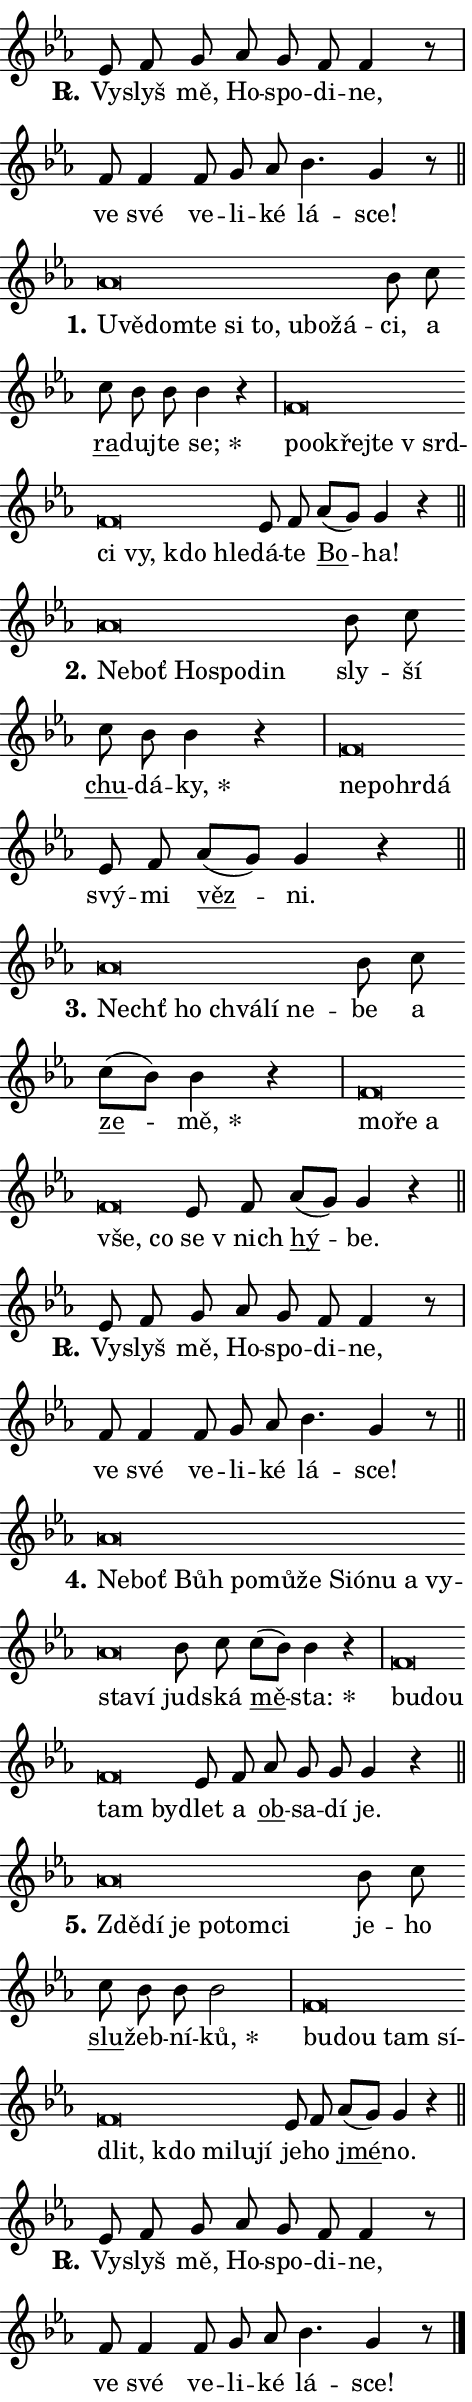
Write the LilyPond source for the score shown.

\version "2.24.0"
\header { tagline = "" }
\paper {
  indent = 0\cm
  top-margin = 0\cm
  right-margin = 0.13\cm % to fit lyric hyphens
  bottom-margin = 0\cm
  left-margin = 0\cm
  paper-width = 8\cm
  page-breaking = #ly:one-page-breaking
  system-system-spacing.basic-distance = #11
  score-system-spacing.basic-distance = #11
  ragged-last = ##f
}


%% Author: Thomas Morley
%% https://lists.gnu.org/archive/html/lilypond-user/2020-05/msg00002.html
#(define (line-position grob)
"Returns position of @var[grob} in current system:
   @code{'start}, if at first time-step
   @code{'end}, if at last time-step
   @code{'middle} otherwise
"
  (let* ((col (ly:item-get-column grob))
         (ln (ly:grob-object col 'left-neighbor))
         (rn (ly:grob-object col 'right-neighbor))
         (col-to-check-left (if (ly:grob? ln) ln col))
         (col-to-check-right (if (ly:grob? rn) rn col))
         (break-dir-left
           (and
             (ly:grob-property col-to-check-left 'non-musical #f)
             (ly:item-break-dir col-to-check-left)))
         (break-dir-right
           (and
             (ly:grob-property col-to-check-right 'non-musical #f)
             (ly:item-break-dir col-to-check-right))))
        (cond ((eqv? 1 break-dir-left) 'start)
              ((eqv? -1 break-dir-right) 'end)
              (else 'middle))))

#(define (tranparent-at-line-position vctor)
  (lambda (grob)
  "Relying on @code{line-position} select the relevant enry from @var{vctor}.
Used to determine transparency,"
    (case (line-position grob)
      ((end) (not (vector-ref vctor 0)))
      ((middle) (not (vector-ref vctor 1)))
      ((start) (not (vector-ref vctor 2))))))

noteHeadBreakVisibility =
#(define-music-function (break-visibility)(vector?)
"Makes @code{NoteHead}s transparent relying on @var{break-visibility}"
#{
  \override NoteHead.transparent =
    #(tranparent-at-line-position break-visibility)
#})

#(define delete-ledgers-for-transparent-note-heads
  (lambda (grob)
    "Reads whether a @code{NoteHead} is transparent.
If so this @code{NoteHead} is removed from @code{'note-heads} from
@var{grob}, which is supposed to be @code{LedgerLineSpanner}.
As a result ledgers are not printed for this @code{NoteHead}"
    (let* ((nhds-array (ly:grob-object grob 'note-heads))
           (nhds-list
             (if (ly:grob-array? nhds-array)
                 (ly:grob-array->list nhds-array)
                 '()))
           ;; Relies on the transparent-property being done before
           ;; Staff.LedgerLineSpanner.after-line-breaking is executed.
           ;; This is fragile ...
           (to-keep
             (remove
               (lambda (nhd)
                 (ly:grob-property nhd 'transparent #f))
               nhds-list)))
      ;; TODO find a better method to iterate over grob-arrays, similiar
      ;; to filter/remove etc for lists
      ;; For now rebuilt from scratch
      (set! (ly:grob-object grob 'note-heads)  '())
      (for-each
        (lambda (nhd)
          (ly:pointer-group-interface::add-grob grob 'note-heads nhd))
        to-keep))))

squashNotes = {
  \override NoteHead.X-extent = #'(-0.2 . 0.2)
  \override NoteHead.Y-extent = #'(-0.75 . 0)
  \override NoteHead.stencil =
    #(lambda (grob)
       (let ((pos (ly:grob-property grob 'staff-position)))
         (begin
           (if (< pos -7) (display "ERROR: Lower brevis then expected\n") (display ""))
           (if (<= pos -6) ly:text-interface::print ly:note-head::print))))
}
unSquashNotes = {
  \revert NoteHead.X-extent
  \revert NoteHead.Y-extent
  \revert NoteHead.stencil
}

hideNotes = \noteHeadBreakVisibility #begin-of-line-visible
unHideNotes = \noteHeadBreakVisibility #all-visible

% work-around for resetting accidentals
% https://lilypond.org/doc/v2.23/Documentation/notation/displaying-rhythms#unmetered-music
cadenzaMeasure = {
  \cadenzaOff
  \partial 1024 s1024
  \cadenzaOn
}

#(define-markup-command (accent layout props text) (markup?)
  "Underline accented syllable"
  (interpret-markup layout props
    #{\markup \override #'(offset . 4.3) \underline { #text }#}))

responsum = \markup \concat {
  "R" \hspace #-1.05 \path #0.1 #'((moveto 0 0.07) (lineto 0.9 0.8)) \hspace #0.05 "."
}

spaceSize = #0.6828661417322834 % exact space size for TeX Gyre Schola

\layout {
  \context {
    \Staff
    \remove "Time_signature_engraver"
    \override LedgerLineSpanner.after-line-breaking = #delete-ledgers-for-transparent-note-heads
  }
  \context {
    \Lyrics {
      \override LyricSpace.minimum-distance = \spaceSize
      \override LyricText.font-name = #"TeX Gyre Schola"
      \override LyricText.font-size = 1
      \override StanzaNumber.font-name = #"TeX Gyre Schola Bold"
      \override StanzaNumber.font-size = 1
    }
  }
  \context {
    \Score 
    \override NoteHead.text =
      #(lambda (grob) 
        (let ((pos (ly:grob-property grob 'staff-position)))
          #{\markup {
            \combine
              \halign #-0.55 \raise #(if (= pos -6) 0 0.5) \override #'(thickness . 2) \draw-line #'(3.2 . 0)
              \musicglyph "noteheads.sM1"
          }#}))
  }
}

% magnetic-lyrics.ily
%
%   written by
%     Jean Abou Samra <jean@abou-samra.fr>
%     Werner Lemberg <wl@gnu.org>
%
%   adapted by
%     Jiri Hon <jiri.hon@gmail.com>
%
% Version 2022-Apr-15

% https://www.mail-archive.com/lilypond-user@gnu.org/msg149350.html

#(define (Left_hyphen_pointer_engraver context)
   "Collect syllable-hyphen-syllable occurrences in lyrics and store
them in properties.  This engraver only looks to the left.  For
example, if the lyrics input is @code{foo -- bar}, it does the
following.

@itemize @bullet
@item
Set the @code{text} property of the @code{LyricHyphen} grob between
@q{foo} and @q{bar} to @code{foo}.

@item
Set the @code{left-hyphen} property of the @code{LyricText} grob with
text @q{foo} to the @code{LyricHyphen} grob between @q{foo} and
@q{bar}.
@end itemize

Use this auxiliary engraver in combination with the
@code{lyric-@/text::@/apply-@/magnetic-@/offset!} hook."
   (let ((hyphen #f)
         (text #f))
     (make-engraver
      (acknowledgers
       ((lyric-syllable-interface engraver grob source-engraver)
        (set! text grob)))
      (end-acknowledgers
       ((lyric-hyphen-interface engraver grob source-engraver)
        ;(when (not (grob::has-interface grob 'lyric-space-interface))
          (set! hyphen grob)));)
      ((stop-translation-timestep engraver)
       (when (and text hyphen)
         (ly:grob-set-object! text 'left-hyphen hyphen))
       (set! text #f)
       (set! hyphen #f)))))

#(define (lyric-text::apply-magnetic-offset! grob)
   "If the space between two syllables is less than the value in
property @code{LyricText@/.details@/.squash-threshold}, move the right
syllable to the left so that it gets concatenated with the left
syllable.

Use this function as a hook for
@code{LyricText@/.after-@/line-@/breaking} if the
@code{Left_@/hyphen_@/pointer_@/engraver} is active."
   (let ((hyphen (ly:grob-object grob 'left-hyphen #f)))
     (when hyphen
       (let ((left-text (ly:spanner-bound hyphen LEFT)))
         (when (grob::has-interface left-text 'lyric-syllable-interface)
           (let* ((common (ly:grob-common-refpoint grob left-text X))
                  (this-x-ext (ly:grob-extent grob common X))
                  (left-x-ext
                   (begin
                     ;; Trigger magnetism for left-text.
                     (ly:grob-property left-text 'after-line-breaking)
                     (ly:grob-extent left-text common X)))
                  ;; `delta` is the gap width between two syllables.
                  (delta (- (interval-start this-x-ext)
                            (interval-end left-x-ext)))
                  (details (ly:grob-property grob 'details))
                  (threshold (assoc-get 'squash-threshold details 0.2)))
             (when (< delta threshold)
               (let* (;; We have to manipulate the input text so that
                      ;; ligatures crossing syllable boundaries are not
                      ;; disabled.  For languages based on the Latin
                      ;; script this is essentially a beautification.
                      ;; However, for non-Western scripts it can be a
                      ;; necessity.
                      (lt (ly:grob-property left-text 'text))
                      (rt (ly:grob-property grob 'text))
                      (is-space (grob::has-interface hyphen 'lyric-space-interface))
                      (space (if is-space " " ""))
                      (extra-delta (if is-space spaceSize 0))
                      ;; Append new syllable.
                      (ltrt-space (if (and (string? lt) (string? rt))
                                (string-append lt space rt)
                                (make-concat-markup (list lt space rt))))
                      ;; Right-align `ltrt` to the right side.
                      (ltrt-space-markup (grob-interpret-markup
                               grob
                               (make-translate-markup
                                (cons (interval-length this-x-ext) 0)
                                (make-right-align-markup ltrt-space)))))
                 (begin
                   ;; Don't print `left-text`.
                   (ly:grob-set-property! left-text 'stencil #f)
                   ;; Set text and stencil (which holds all collected
                   ;; syllables so far) and shift it to the left.
                   (ly:grob-set-property! grob 'text ltrt-space)
                   (ly:grob-set-property! grob 'stencil ltrt-space-markup)
                   (ly:grob-translate-axis! grob (- (- delta extra-delta)) X))))))))))


#(define (lyric-hyphen::displace-bounds-first grob)
   ;; Make very sure this callback isn't triggered too early.
   (let ((left (ly:spanner-bound grob LEFT))
         (right (ly:spanner-bound grob RIGHT)))
     (ly:grob-property left 'after-line-breaking)
     (ly:grob-property right 'after-line-breaking)
     (ly:lyric-hyphen::print grob)))

squashThreshold = #0.4

\layout {
  \context {
    \Lyrics
    \consists #Left_hyphen_pointer_engraver
    \override LyricText.after-line-breaking =
      #lyric-text::apply-magnetic-offset!
    \override LyricHyphen.stencil = #lyric-hyphen::displace-bounds-first
    \override LyricText.details.squash-threshold = \squashThreshold
    \override LyricHyphen.minimum-distance = 0
    \override LyricHyphen.minimum-length = \squashThreshold
  }
}

squashText = \override LyricText.details.squash-threshold = 9999
unSquashText = \override LyricText.details.squash-threshold = \squashThreshold

leftText = \override LyricText.self-alignment-X = #LEFT
unLeftText = \revert LyricText.self-alignment-X

starOffset = #(lambda (grob) 
                (let ((x_offset (ly:self-alignment-interface::aligned-on-x-parent grob)))
                  (if (= x_offset 0) 0 (+ x_offset 1.2))))

star = #(define-music-function (syllable)(string?)
"Append star separator at the end of a syllable"
#{
  \once \override LyricText.X-offset = #starOffset
  \lyricmode { \markup {
    #syllable
    \override #'((font-name . "TeX Gyre Schola Bold")) \hspace #0.2 \lower #0.65 \larger "*"
  } }
#})

starAccent = #(define-music-function (syllable)(string?)
"Append star separator at the end of a syllable and make accent"
#{
  \once \override LyricText.X-offset = #starOffset
  \lyricmode { \markup {
    \accent #syllable
    \override #'((font-name . "TeX Gyre Schola Bold")) \hspace #0.2 \lower #0.65 \larger "*"
  } }
#})

breath = #(define-music-function (syllable)(string?)
"Append breathing indicator at the end of a syllable"
#{
  \lyricmode { \markup { #syllable "+" } }
#})

optionalBreath = #(define-music-function (syllable)(string?)
"Append optional breathing indicator at the end of a syllable"
#{
  \lyricmode { \markup { #syllable "(+)" } }
#})


\score {
    <<
        \new Voice = "melody" { \cadenzaOn \key es \major \relative { es'8 f g as g f f4 r8 \cadenzaMeasure \bar "|" f f4 \bar "" f8 g as \bar "" bes4. g4 r8 \cadenzaMeasure \bar "||" \break } }
        \new Lyrics \lyricsto "melody" { \lyricmode { \set stanza = \responsum
Vy -- slyš mě, Ho -- spo -- di -- ne, ve své ve -- li -- ké lá -- sce! } }
    >>
    \layout {}
}

\score {
    <<
        \new Voice = "melody" { \cadenzaOn \key es \major \relative { \squashNotes as'\breve*1/16 \hideNotes \breve*1/16 \bar "" \breve*1/16 \bar "" \breve*1/16 \bar "" \breve*1/16 \bar "" \breve*1/16 \bar "" \breve*1/16 \bar "" \breve*1/16 \breve*1/16 \bar "" \unHideNotes \unSquashNotes bes8 c \bar "" c bes bes bes4 r \cadenzaMeasure \bar "|" \squashNotes f\breve*1/16 \hideNotes \breve*1/16 \bar "" \breve*1/16 \bar "" \breve*1/16 \bar "" \breve*1/16 \bar "" \breve*1/16 \bar "" \breve*1/16 \bar "" \breve*1/16 \breve*1/16 \bar "" \unHideNotes \unSquashNotes es8 f \bar "" as[( g)] g4 r \cadenzaMeasure \bar "||" \break } }
        \new Lyrics \lyricsto "melody" { \lyricmode { \set stanza = "1."
\leftText U -- \squashText vě -- dom -- te si to, u -- bo -- žá -- \unLeftText \unSquashText ci, a \markup \accent ra -- duj -- te \star se; \leftText po -- \squashText o -- křej -- te "v srd" -- ci vy, kdo hle -- \unLeftText \unSquashText dá -- te \markup \accent Bo -- ha! } }
    >>
    \layout {}
}

\score {
    <<
        \new Voice = "melody" { \cadenzaOn \key es \major \relative { \squashNotes as'\breve*1/16 \hideNotes \breve*1/16 \bar "" \breve*1/16 \bar "" \breve*1/16 \breve*1/16 \bar "" \unHideNotes \unSquashNotes bes8 c \bar "" c bes bes4 r \cadenzaMeasure \bar "|" \squashNotes f\breve*1/16 \hideNotes \breve*1/16 \bar "" \breve*1/16 \breve*1/16 \bar "" \unHideNotes \unSquashNotes es8 f \bar "" as[( g)] g4 r \cadenzaMeasure \bar "||" \break } }
        \new Lyrics \lyricsto "melody" { \lyricmode { \set stanza = "2."
\leftText Ne -- \squashText boť Ho -- spo -- din \unLeftText \unSquashText sly -- ší \markup \accent chu -- dá -- \star ky, \leftText ne -- \squashText po -- hr -- dá \unLeftText \unSquashText svý -- mi \markup \accent věz -- ni. } }
    >>
    \layout {}
}

\score {
    <<
        \new Voice = "melody" { \cadenzaOn \key es \major \relative { \squashNotes as'\breve*1/16 \hideNotes \breve*1/16 \bar "" \breve*1/16 \bar "" \breve*1/16 \breve*1/16 \bar "" \unHideNotes \unSquashNotes bes8 c \bar "" c[( bes)] bes4 r \cadenzaMeasure \bar "|" \squashNotes f\breve*1/16 \hideNotes \breve*1/16 \bar "" \breve*1/16 \bar "" \breve*1/16 \breve*1/16 \bar "" \unHideNotes \unSquashNotes es8 f \bar "" as[( g)] g4 r \cadenzaMeasure \bar "||" \break } }
        \new Lyrics \lyricsto "melody" { \lyricmode { \set stanza = "3."
\leftText Nechť \squashText ho chvá -- lí ne -- \unLeftText \unSquashText be a \markup \accent ze -- \star mě, \leftText mo -- \squashText ře a vše, co \unLeftText \unSquashText se "v nich" \markup \accent hý -- be. } }
    >>
    \layout {}
}

\score {
    <<
        \new Voice = "melody" { \cadenzaOn \key es \major \relative { es'8 f g as g f f4 r8 \cadenzaMeasure \bar "|" f f4 \bar "" f8 g as \bar "" bes4. g4 r8 \cadenzaMeasure \bar "||" \break } }
        \new Lyrics \lyricsto "melody" { \lyricmode { \set stanza = \responsum
Vy -- slyš mě, Ho -- spo -- di -- ne, ve své ve -- li -- ké lá -- sce! } }
    >>
    \layout {}
}

\score {
    <<
        \new Voice = "melody" { \cadenzaOn \key es \major \relative { \squashNotes as'\breve*1/16 \hideNotes \breve*1/16 \bar "" \breve*1/16 \bar "" \breve*1/16 \bar "" \breve*1/16 \bar "" \breve*1/16 \bar "" \breve*1/16 \bar "" \breve*1/16 \bar "" \breve*1/16 \bar "" \breve*1/16 \bar "" \breve*1/16 \bar "" \breve*1/16 \breve*1/16 \bar "" \unHideNotes \unSquashNotes bes8 c \bar "" c[( bes)] bes4 r \cadenzaMeasure \bar "|" \squashNotes f\breve*1/16 \hideNotes \breve*1/16 \bar "" \breve*1/16 \breve*1/16 \bar "" \unHideNotes \unSquashNotes es8 f \bar "" as g g g4 r \cadenzaMeasure \bar "||" \break } }
        \new Lyrics \lyricsto "melody" { \lyricmode { \set stanza = "4."
\leftText Ne -- \squashText boť Bůh po -- mů -- že Si -- ó -- nu a vy -- sta -- ví \unLeftText \unSquashText jud -- ská \markup \accent mě -- \star sta: \leftText bu -- \squashText dou tam by -- \unLeftText \unSquashText dlet a \markup \accent ob -- sa -- dí je. } }
    >>
    \layout {}
}

\score {
    <<
        \new Voice = "melody" { \cadenzaOn \key es \major \relative { \squashNotes as'\breve*1/16 \hideNotes \breve*1/16 \bar "" \breve*1/16 \bar "" \breve*1/16 \bar "" \breve*1/16 \breve*1/16 \bar "" \unHideNotes \unSquashNotes bes8 c \bar "" c bes bes bes2 \cadenzaMeasure \bar "|" \squashNotes f\breve*1/16 \hideNotes \breve*1/16 \bar "" \breve*1/16 \bar "" \breve*1/16 \bar "" \breve*1/16 \bar "" \breve*1/16 \bar "" \breve*1/16 \bar "" \breve*1/16 \breve*1/16 \bar "" \unHideNotes \unSquashNotes es8 f \bar "" as[( g)] g4 r \cadenzaMeasure \bar "||" \break } }
        \new Lyrics \lyricsto "melody" { \lyricmode { \set stanza = "5."
\leftText Zdě -- \squashText dí je po -- tom -- ci \unLeftText \unSquashText je -- ho \markup \accent slu -- žeb -- ní -- \star ků, \leftText bu -- \squashText dou tam sí -- dlit, kdo mi -- lu -- jí \unLeftText \unSquashText je -- ho \markup \accent jmé -- no. } }
    >>
    \layout {}
}

\score {
    <<
        \new Voice = "melody" { \cadenzaOn \key es \major \relative { es'8 f g as g f f4 r8 \cadenzaMeasure \bar "|" f f4 \bar "" f8 g as \bar "" bes4. g4 r8 \cadenzaMeasure \bar "||" \break } \bar "|." }
        \new Lyrics \lyricsto "melody" { \lyricmode { \set stanza = \responsum
Vy -- slyš mě, Ho -- spo -- di -- ne, ve své ve -- li -- ké lá -- sce! } }
    >>
    \layout {}
}
